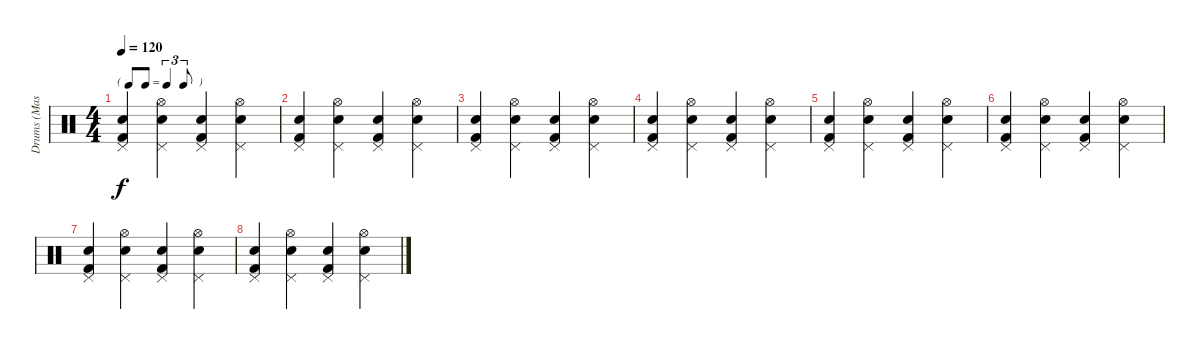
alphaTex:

\track ("Drums (Mason)" "Drums (Mas") {instrument percussion}
\staff {score}
\articulation defaults
\ts (4 4)
\tf triplet8th
\tempo 120
\clef neutral
\ks c
("Kick (hit) 2" "Snare (hit) 2" "Pedal Hi-Hat (hit)").4{dy f} ("Hi-Hat (open)" "Snare (hit) 2" "Pedal Hi-Hat (hit)").4 ("Kick (hit) 2" "Snare (hit) 2" "Pedal Hi-Hat (hit)").4 ("Hi-Hat (open)" "Snare (hit) 2" "Pedal Hi-Hat (hit)").4 |
("Kick (hit) 2" "Snare (hit) 2" "Pedal Hi-Hat (hit)").4 ("Hi-Hat (open)" "Snare (hit) 2" "Pedal Hi-Hat (hit)").4 ("Kick (hit) 2" "Snare (hit) 2" "Pedal Hi-Hat (hit)").4 ("Hi-Hat (open)" "Snare (hit) 2" "Pedal Hi-Hat (hit)").4 |
("Kick (hit) 2" "Snare (hit) 2" "Pedal Hi-Hat (hit)").4 ("Hi-Hat (open)" "Snare (hit) 2" "Pedal Hi-Hat (hit)").4 ("Kick (hit) 2" "Snare (hit) 2" "Pedal Hi-Hat (hit)").4 ("Hi-Hat (open)" "Snare (hit) 2" "Pedal Hi-Hat (hit)").4 |
("Kick (hit) 2" "Snare (hit) 2" "Pedal Hi-Hat (hit)").4 ("Hi-Hat (open)" "Snare (hit) 2" "Pedal Hi-Hat (hit)").4 ("Kick (hit) 2" "Snare (hit) 2" "Pedal Hi-Hat (hit)").4 ("Hi-Hat (open)" "Snare (hit) 2" "Pedal Hi-Hat (hit)").4 |
("Kick (hit) 2" "Snare (hit) 2" "Pedal Hi-Hat (hit)").4{volume 0} ("Hi-Hat (open)" "Snare (hit) 2" "Pedal Hi-Hat (hit)").4 ("Kick (hit) 2" "Snare (hit) 2" "Pedal Hi-Hat (hit)").4 ("Hi-Hat (open)" "Snare (hit) 2" "Pedal Hi-Hat (hit)").4 |
("Kick (hit) 2" "Snare (hit) 2" "Pedal Hi-Hat (hit)").4 ("Hi-Hat (open)" "Snare (hit) 2" "Pedal Hi-Hat (hit)").4 ("Kick (hit) 2" "Snare (hit) 2" "Pedal Hi-Hat (hit)").4 ("Hi-Hat (open)" "Snare (hit) 2" "Pedal Hi-Hat (hit)").4 |
("Kick (hit) 2" "Snare (hit) 2" "Pedal Hi-Hat (hit)").4 ("Hi-Hat (open)" "Snare (hit) 2" "Pedal Hi-Hat (hit)").4 ("Kick (hit) 2" "Snare (hit) 2" "Pedal Hi-Hat (hit)").4 ("Hi-Hat (open)" "Snare (hit) 2" "Pedal Hi-Hat (hit)").4 |
("Kick (hit) 2" "Snare (hit) 2" "Pedal Hi-Hat (hit)").4 ("Hi-Hat (open)" "Snare (hit) 2" "Pedal Hi-Hat (hit)").4 ("Kick (hit) 2" "Snare (hit) 2" "Pedal Hi-Hat (hit)").4 ("Hi-Hat (open)" "Snare (hit) 2" "Pedal Hi-Hat (hit)").4
